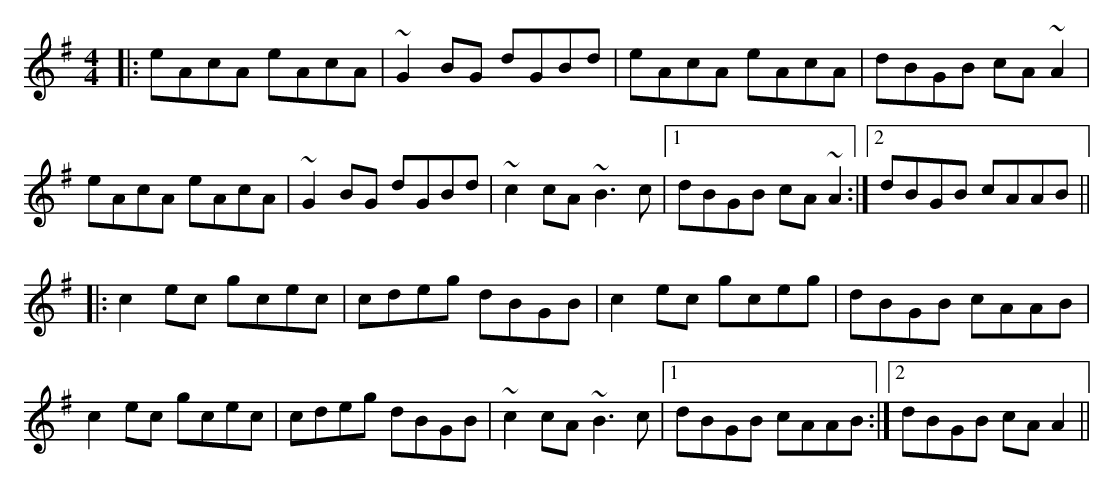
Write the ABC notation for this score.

X:1
M:4/4
K:Ador
|:eAcA eAcA|~G2BG dGBd|eAcA eAcA|dBGB cA~A2|
eAcA eAcA|~G2BG dGBd|~c2cA ~B3c|1 dBGB cA~A2:|2 dBGB cAAB||
|:c2ec gcec|cdeg dBGB|c2ec gceg|dBGB cAAB|
c2ec gcec|cdeg dBGB|~c2cA ~B3c|1 dBGB cAAB:|2 dBGB cAA2||
